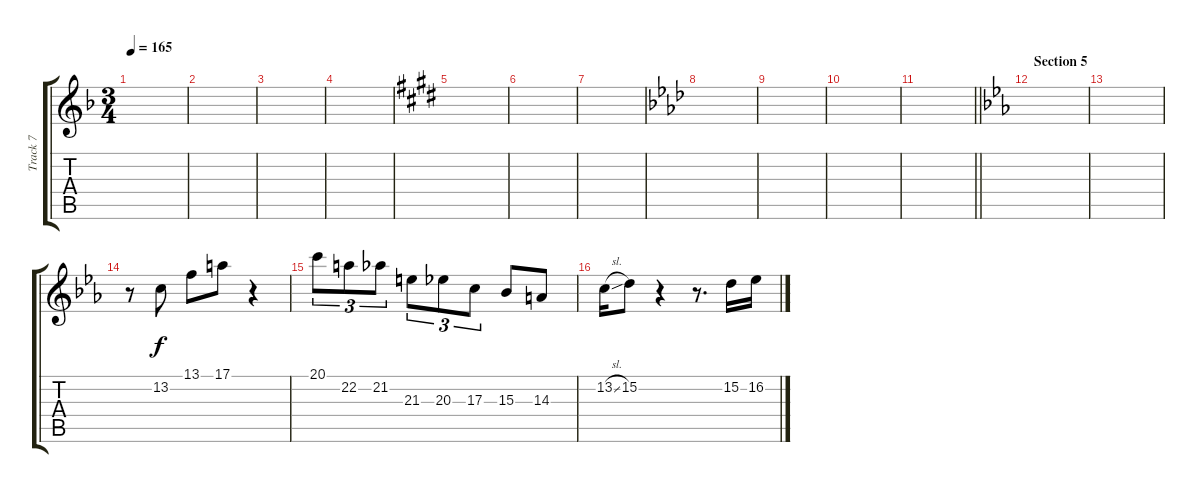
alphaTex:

\track ("Track 7" "Track 7") {instrument shanai}
\staff {score tabs}
\tuning (E4 B3 G3 D3 A2 E2) {hide}
\ts (3 4)
\tempo 165
\clef g2
\ks f
|
|
|
|
\ks e
|
|
|
\ks ab
|
|
|
\barLineRight lightlight
|
\section ("" "Section 5")
\ks eb
|
|
r.8 13.2.8 13.1.8 17.1.8 r.4 |
20.1.8{tu (3 2)} 22.2.8{tu (3 2)} 21.2.8{tu (3 2)} 21.3.8{tu (3 2)} 20.3.8{tu (3 2)} 17.3.8{tu (3 2)} 15.3.8 14.3.8 |
13.2{sl}.16 15.2.8 r.4 r.8{d} 15.2.16 16.2.16
